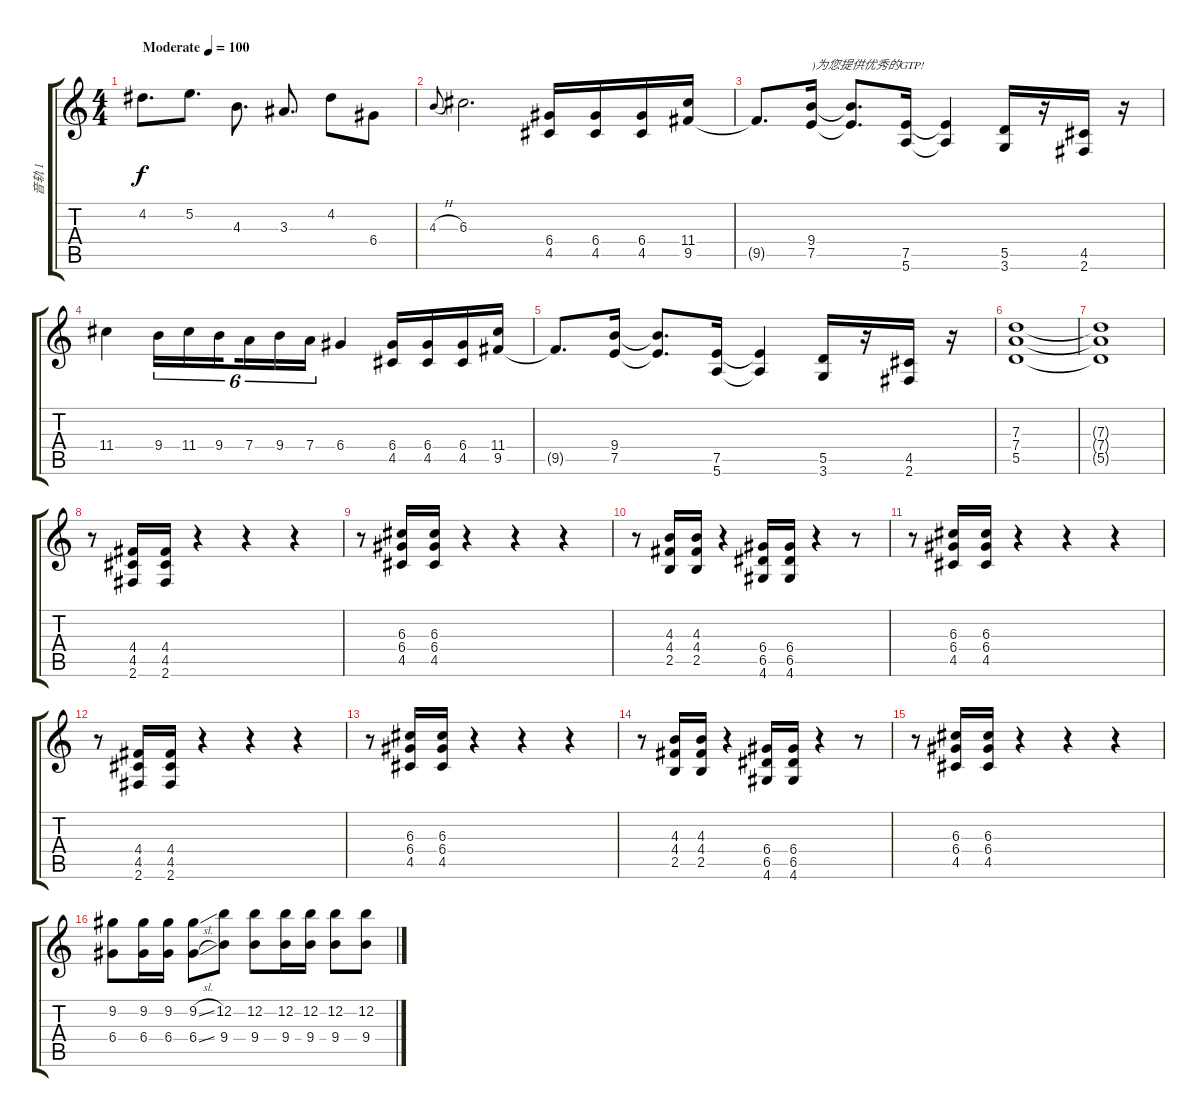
\track ("音轨 1" "音轨 1") {instrument distortionguitar}
\staff {score tabs}
\tuning (E4 B3 G3 D3 A2 E2) {hide}
\ts (4 4)
\tempo (100 "Moderate")
\clef g2
\ks c
4.2.8{d dy f instrument distortionguitar} 5.2.8{d} 4.3.8{d} 3.3.8{d} 4.2.8 6.4.8 |
4.3{h}.8{gr onbeat} 6.3.2{d} (6.4 4.5).16 (6.4 4.5).16 (6.4 4.5).16 (11.4 9.5).16 |
9.5{t}.8{d} (9.4 7.5).16{txt ")为您提供优秀的GTP!"} (9.4{t} 7.5{t}).8{d} (7.5 5.6).16 (7.5{t} 5.6{t}).4 (5.5 3.6).16 r.16 (4.5 2.6).16 r.16 |
11.4.4 9.4.16{tu (6 4)} 11.4.16{tu (6 4)} 9.4.16{tu (6 4) beam splitsecondary} 7.4.16{tu (6 4)} 9.4.16{tu (6 4)} 7.4.16{tu (6 4)} 6.4.4 (6.4 4.5).16 (6.4 4.5).16 (6.4 4.5).16 (11.4 9.5).16 |
9.5{t}.8{d} (9.4 7.5).16 (9.4{t} 7.5{t}).8{d} (7.5 5.6).16 (7.5{t} 5.6{t}).4 (5.5 3.6).16 r.16 (4.5 2.6).16 r.16 |
(7.3 7.4 5.5).1 |
(7.3{t} 7.4{t} 5.5{t}).1 |
r.8 (4.4 4.5 2.6).16 (4.4 4.5 2.6).16 r.4 r.4 r.4 |
r.8 (6.3 6.4 4.5).16 (6.3 6.4 4.5).16 r.4 r.4 r.4 |
r.8 (4.3 4.4 2.5).16 (4.3 4.4 2.5).16 r.4 (6.4 6.5 4.6).16 (6.4 6.5 4.6).16 r.4 r.8 |
r.8 (6.3 6.4 4.5).16 (6.3 6.4 4.5).16 r.4 r.4 r.4 |
r.8 (4.4 4.5 2.6).16 (4.4 4.5 2.6).16 r.4 r.4 r.4 |
r.8 (6.3 6.4 4.5).16 (6.3 6.4 4.5).16 r.4 r.4 r.4 |
r.8 (4.3 4.4 2.5).16 (4.3 4.4 2.5).16 r.4 (6.4 6.5 4.6).16 (6.4 6.5 4.6).16 r.4 r.8 |
r.8 (6.3 6.4 4.5).16 (6.3 6.4 4.5).16 r.4 r.4 r.4 |
(9.2 6.4).8 (9.2 6.4).16 (9.2 6.4).16 (9.2{sl} 6.4{sl}).8 (12.2 9.4).8 (12.2 9.4).8 (12.2 9.4).16 (12.2 9.4).16 (12.2 9.4).8 (12.2 9.4).8
